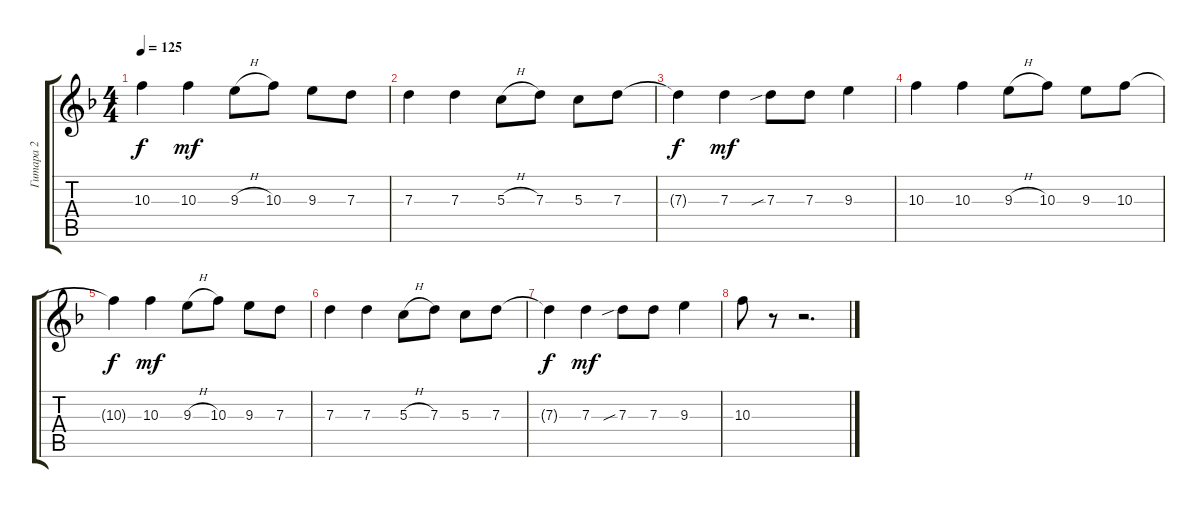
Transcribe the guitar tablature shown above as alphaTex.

\track ("Гитара 2" "Гитара 2") {instrument distortionguitar}
\staff {score tabs}
\tuning (E4 B3 G3 D3 A2 E2) {hide}
\ts (4 4)
\tempo 125
\clef g2
\ks dminor
10.3{t}.4{dy f} 10.3.4{dy mf} 9.3{h}.8 10.3.8 9.3.8 7.3.8 |
7.3.4 7.3.4 5.3{h}.8 7.3.8 5.3.8 7.3.8 |
7.3{t}.4{dy f} 7.3.4{dy mf} 7.3{sib}.8 7.3.8 9.3.4 |
10.3.4 10.3.4 9.3{h}.8 10.3.8 9.3.8 10.3.8 |
10.3{t}.4{dy f} 10.3.4{dy mf} 9.3{h}.8 10.3.8 9.3.8 7.3.8 |
7.3.4 7.3.4 5.3{h}.8 7.3.8 5.3.8 7.3.8 |
7.3{t}.4{dy f} 7.3.4{dy mf} 7.3{sib}.8 7.3.8 9.3.4 |
10.3.8 r.8 r.2{d}
